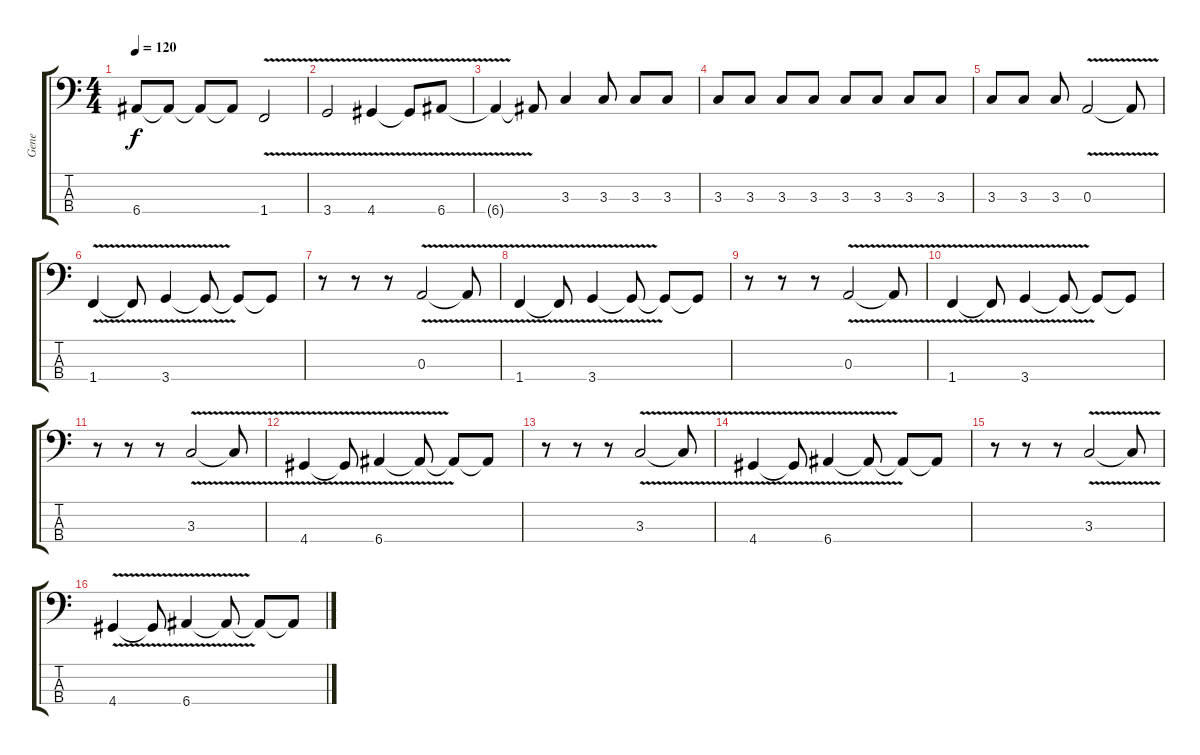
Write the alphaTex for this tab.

\track ("Gene" "Gene") {instrument electricbasspick}
\staff {score tabs}
\tuning (G2 D2 A1 E1) {hide}
\ts (4 4)
\tempo 120
\clef f4
\ks c
6.4{t}.8{dy f} 6.4{t}.8 6.4{t}.8 6.4{t}.8 1.4{v}.2 |
3.4{v}.2 4.4{v}.4 4.4{t}.8 6.4{v}.8 |
6.4{t}.4 6.4{t}.8 3.3.4 3.3.8 3.3.8 3.3.8 |
3.3.8 3.3.8 3.3.8 3.3.8 3.3.8 3.3.8 3.3.8 3.3.8 |
3.3.8 3.3.8 3.3.8 0.3{v}.2 0.3{t}.8 |
1.4{v}.4 1.4{t}.8 3.4{v}.4 3.4{t}.8 3.4{t}.8 3.4{t}.8 |
r.8 r.8 r.8 0.3{v}.2 0.3{t}.8 |
1.4{v}.4 1.4{t}.8 3.4{v}.4 3.4{t}.8 3.4{t}.8 3.4{t}.8 |
r.8 r.8 r.8 0.3{v}.2 0.3{t}.8 |
1.4{v}.4 1.4{t}.8 3.4{v}.4 3.4{t}.8 3.4{t}.8 3.4{t}.8 |
r.8 r.8 r.8 3.3{v}.2 3.3{t}.8 |
4.4{v}.4 4.4{t}.8 6.4{v}.4 6.4{t}.8 6.4{t}.8 6.4{t}.8 |
r.8 r.8 r.8 3.3{v}.2 3.3{t}.8 |
4.4{v}.4 4.4{t}.8 6.4{v}.4 6.4{t}.8 6.4{t}.8 6.4{t}.8 |
r.8 r.8 r.8 3.3{v}.2 3.3{t}.8 |
4.4{v}.4 4.4{t}.8 6.4{v}.4 6.4{t}.8 6.4{t}.8 6.4{t}.8
